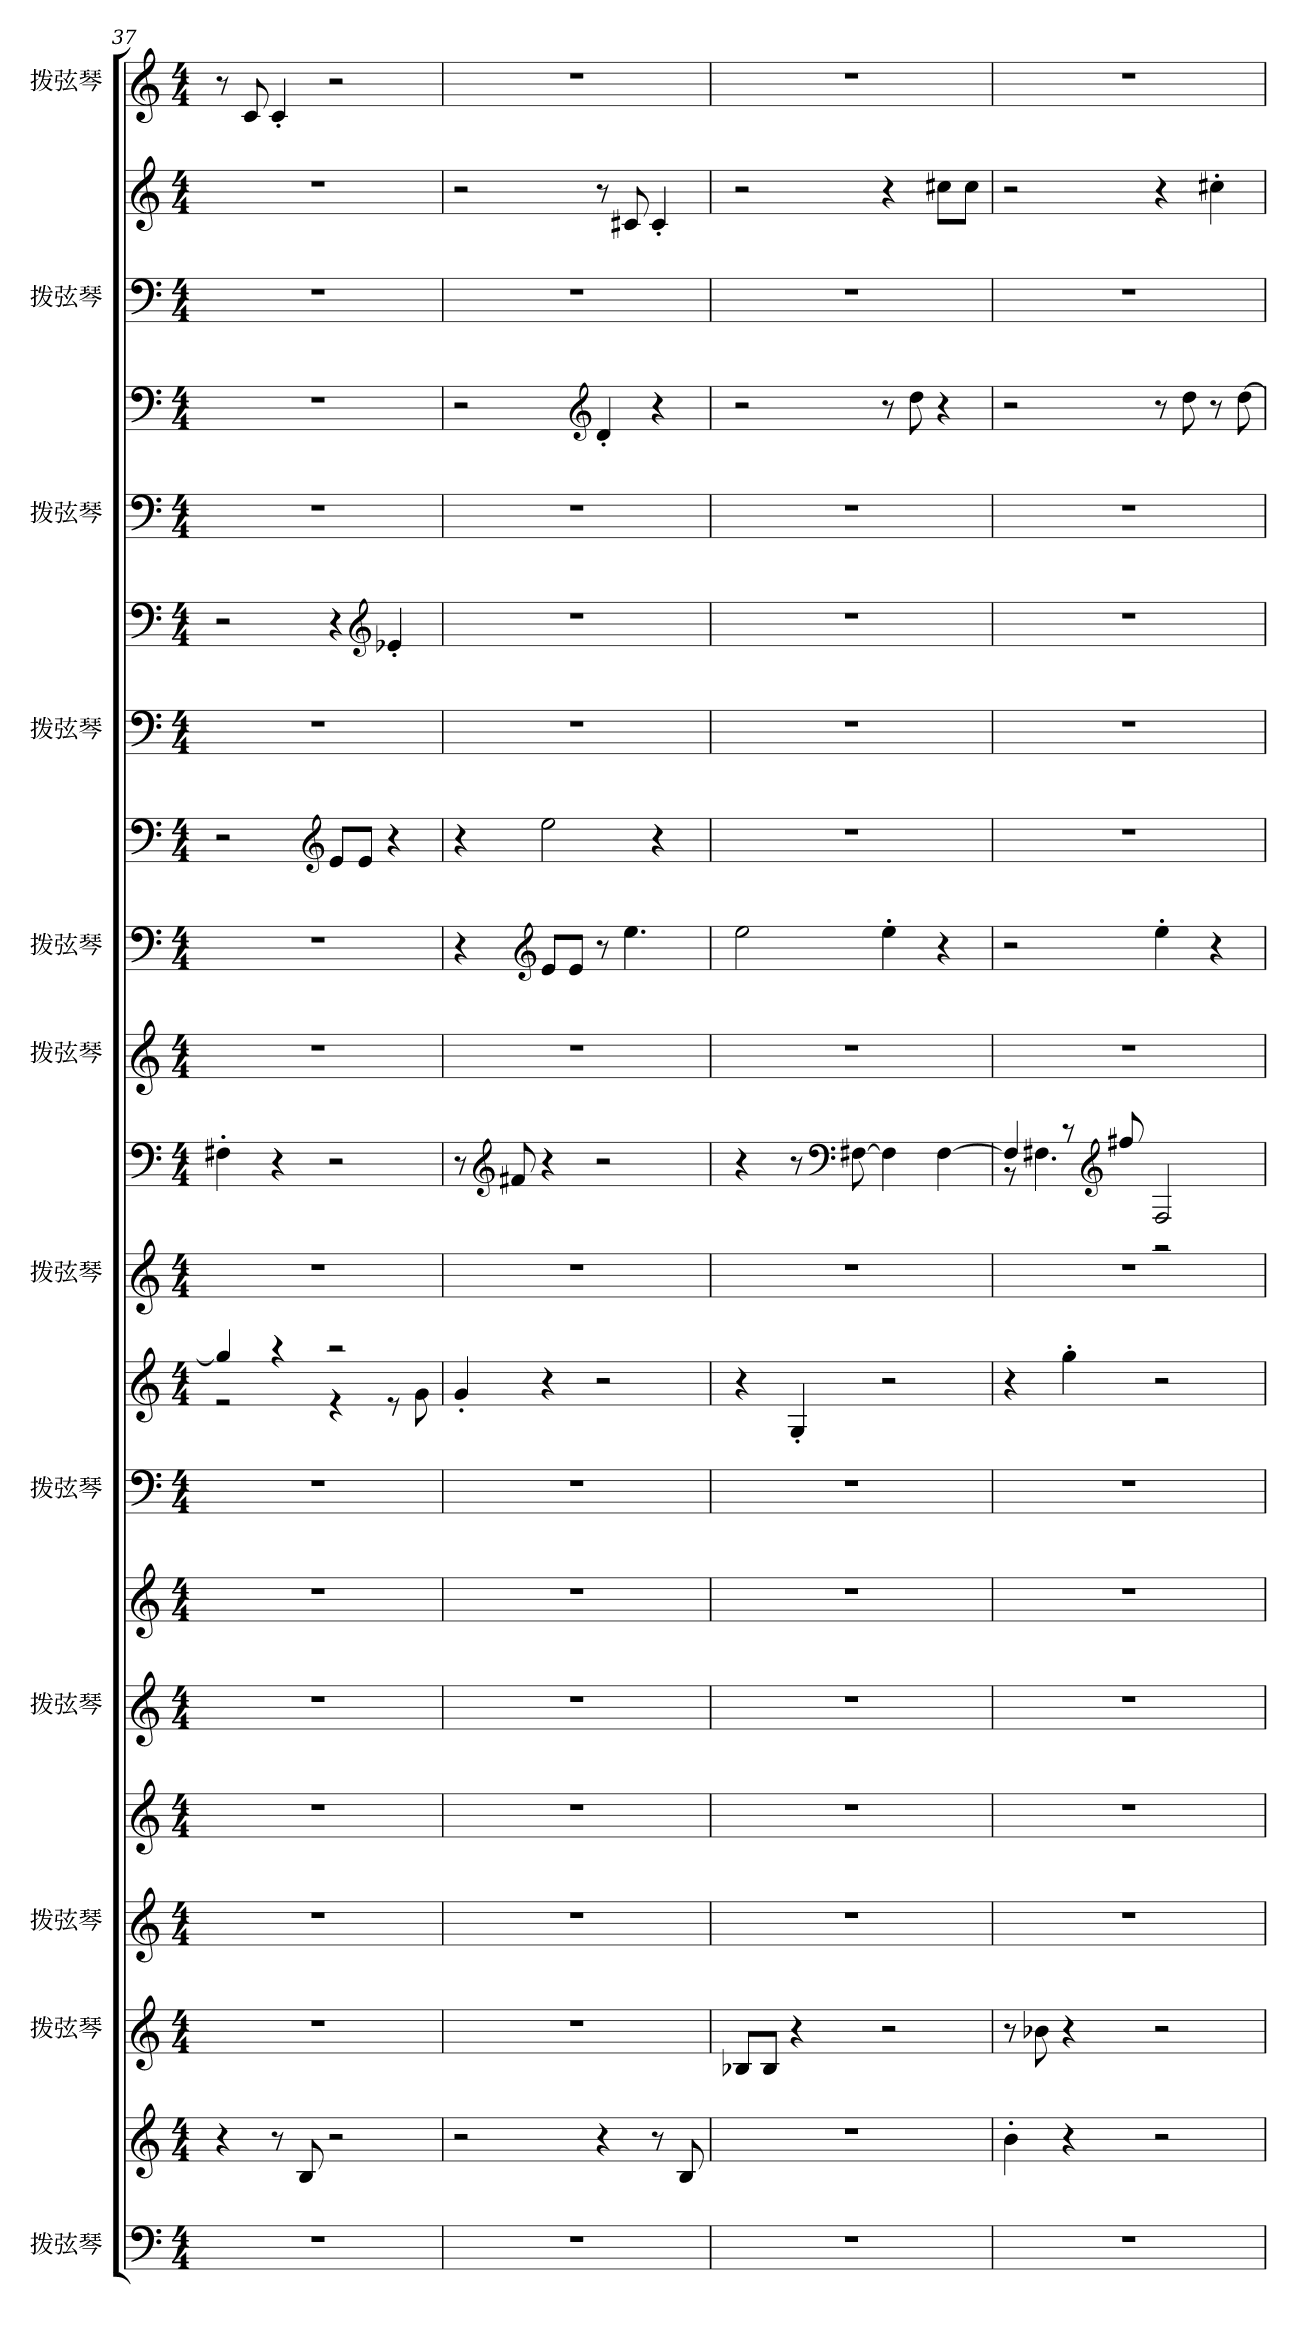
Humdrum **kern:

**kern	**kern	**kern	**kern	**kern	**kern	**kern	**kern	**kern	**kern	**kern	**kern	**kern	**kern	**kern	**kern	**kern	**kern	**kern	**kern	**kern
*part12	*part12	*part11	*part10	*part10	*part9	*part9	*part8	*part8	*part7	*part7	*part6	*part5	*part5	*part4	*part4	*part3	*part3	*part2	*part2	*part1
*staff21	*staff20	*staff19	*staff18	*staff17	*staff16	*staff15	*staff14	*staff13	*staff12	*staff11	*staff10	*staff9	*staff8	*staff7	*staff6	*staff5	*staff4	*staff3	*staff2	*staff1
*I"拨弦琴	*	*I"拨弦琴	*I"拨弦琴	*	*I"拨弦琴	*	*I"拨弦琴	*	*I"拨弦琴	*	*I"拨弦琴	*I"拨弦琴	*	*I"拨弦琴	*	*I"拨弦琴	*	*I"拨弦琴	*	*I"拨弦琴
*clefF4	*clefG2	*clefG2	*clefG2	*clefG2	*clefG2	*clefG2	*clefF4	*clefG2	*clefG2	*clefF4	*clefG2	*clefF4	*clefF4	*clefF4	*clefF4	*clefF4	*clefF4	*clefF4	*clefG2	*clefG2
*k[]	*k[]	*k[]	*k[]	*k[]	*k[]	*k[]	*k[]	*k[]	*k[]	*k[]	*k[]	*k[]	*k[]	*k[]	*k[]	*k[]	*k[]	*k[]	*k[]	*k[]
*M4/4	*M4/4	*M4/4	*M4/4	*M4/4	*M4/4	*M4/4	*M4/4	*M4/4	*M4/4	*M4/4	*M4/4	*M4/4	*M4/4	*M4/4	*M4/4	*M4/4	*M4/4	*M4/4	*M4/4	*M4/4
=37	=37	=37	=37	=37	=37	=37	=37	=37	=37	=37	=37	=37	=37	=37	=37	=37	=37	=37	=37	=37
*	*	*	*	*	*	*	*	*^	*	*	*	*	*	*	*	*	*	*	*	*
1r	4r	1r	1r	1r	1r	1r	1r	4gg/]	2r	1r	4F#X'\	1r	1r	2r	1r	2r	1r	1r	1r	1r	8r
.	.	.	.	.	.	.	.	.	.	.	.	.	.	.	.	.	.	.	.	.	8c/
.	8r	.	.	.	.	.	.	4r	.	.	4r	.	.	.	.	.	.	.	.	.	4c'/
.	8B/	.	.	.	.	.	.	.	.	.	.	.	.	.	.	.	.	.	.	.	.
*	*	*	*	*	*	*	*	*	*	*	*	*	*	*clefG2	*	*	*	*	*	*	*
.	2r	.	.	.	.	.	.	2r	4r	.	2r	.	.	8e/L	.	4r	.	.	.	.	2r
.	.	.	.	.	.	.	.	.	.	.	.	.	.	8e/J	.	.	.	.	.	.	.
*	*	*	*	*	*	*	*	*	*	*	*	*	*	*	*	*clefG2	*	*	*	*	*
.	.	.	.	.	.	.	.	.	8r	.	.	.	.	4r	.	4e-X'/	.	.	.	.	.
.	.	.	.	.	.	.	.	.	8g\	.	.	.	.	.	.	.	.	.	.	.	.
*	*	*	*	*	*	*	*	*v	*v	*	*	*	*	*	*	*	*	*	*	*	*
!!LO:PB:g=z
=38	=38	=38	=38	=38	=38	=38	=38	=38	=38	=38	=38	=38	=38	=38	=38	=38	=38	=38	=38	=38
1r	2r	1r	1r	1r	1r	1r	1r	4g'/	1r	8r	1r	4r	4r	1r	1r	1r	2r	1r	2r	1r
*	*	*	*	*	*	*	*	*	*	*clefG2	*	*	*	*	*	*	*	*	*	*
.	.	.	.	.	.	.	.	.	.	8f#X/	.	.	.	.	.	.	.	.	.	.
*	*	*	*	*	*	*	*	*	*	*	*	*clefG2	*	*	*	*	*	*	*	*
.	.	.	.	.	.	.	.	4r	.	4r	.	8e/L	2ee\	.	.	.	.	.	.	.
.	.	.	.	.	.	.	.	.	.	.	.	8e/J	.	.	.	.	.	.	.	.
*	*	*	*	*	*	*	*	*	*	*	*	*	*	*	*	*	*clefG2	*	*	*
.	4r	.	.	.	.	.	.	2r	.	2r	.	8r	.	.	.	.	4d'/	.	8r	.
.	.	.	.	.	.	.	.	.	.	.	.	4.ee\	.	.	.	.	.	.	8c#X/	.
.	8r	.	.	.	.	.	.	.	.	.	.	.	4r	.	.	.	4r	.	4c#'/	.
.	8B/	.	.	.	.	.	.	.	.	.	.	.	.	.	.	.	.	.	.	.
=39	=39	=39	=39	=39	=39	=39	=39	=39	=39	=39	=39	=39	=39	=39	=39	=39	=39	=39	=39	=39
1r	1r	8B-X/L	1r	1r	1r	1r	1r	4r	1r	4r	1r	2ee\	1r	1r	1r	1r	2r	1r	2r	1r
.	.	8B-/J	.	.	.	.	.	.	.	.	.	.	.	.	.	.	.	.	.	.
.	.	4r	.	.	.	.	.	4G'/	.	8r	.	.	.	.	.	.	.	.	.	.
*	*	*	*	*	*	*	*	*	*	*clefF4	*	*	*	*	*	*	*	*	*	*
.	.	.	.	.	.	.	.	.	.	[8F#X\	.	.	.	.	.	.	.	.	.	.
.	.	2r	.	.	.	.	.	2r	.	4F#\]	.	4ee'\	.	.	.	.	8r	.	4r	.
.	.	.	.	.	.	.	.	.	.	.	.	.	.	.	.	.	8dd\	.	.	.
.	.	.	.	.	.	.	.	.	.	[4F#\	.	4r	.	.	.	.	4r	.	8cc#X\L	.
.	.	.	.	.	.	.	.	.	.	.	.	.	.	.	.	.	.	.	8cc#\J	.
=40	=40	=40	=40	=40	=40	=40	=40	=40	=40	=40	=40	=40	=40	=40	=40	=40	=40	=40	=40	=40
*	*	*	*	*	*	*	*	*	*	*^	*	*	*	*	*	*	*	*	*	*
1r	4b'\	8r	1r	1r	1r	1r	1r	4r	1r	4F#/]	8r	1r	2r	1r	1r	1r	1r	2r	1r	2r	1r
.	.	8b-X\	.	.	.	.	.	.	.	.	4.F#X\	.	.	.	.	.	.	.	.	.	.
.	4r	4r	.	.	.	.	.	4gg'\	.	8r	.	.	.	.	.	.	.	.	.	.	.
*	*	*	*	*	*	*	*	*	*	*clefG2	*	*	*	*	*	*	*	*	*	*	*
.	.	.	.	.	.	.	.	.	.	8ff#X/	.	.	.	.	.	.	.	.	.	.	.
.	2r	2r	.	.	.	.	.	2r	.	2F#/	2r	.	4ee'\	.	.	.	.	8r	.	4r	.
.	.	.	.	.	.	.	.	.	.	.	.	.	.	.	.	.	.	8dd\	.	.	.
.	.	.	.	.	.	.	.	.	.	.	.	.	4r	.	.	.	.	8r	.	4cc#X'\	.
.	.	.	.	.	.	.	.	.	.	.	.	.	.	.	.	.	.	[8dd\	.	.	.
*	*	*	*	*	*	*	*	*	*	*v	*v	*	*	*	*	*	*	*	*	*	*
=	=	=	=	=	=	=	=	=	=	=	=	=	=	=	=	=	=	=	=	=
*-	*-	*-	*-	*-	*-	*-	*-	*-	*-	*-	*-	*-	*-	*-	*-	*-	*-	*-	*-	*-
